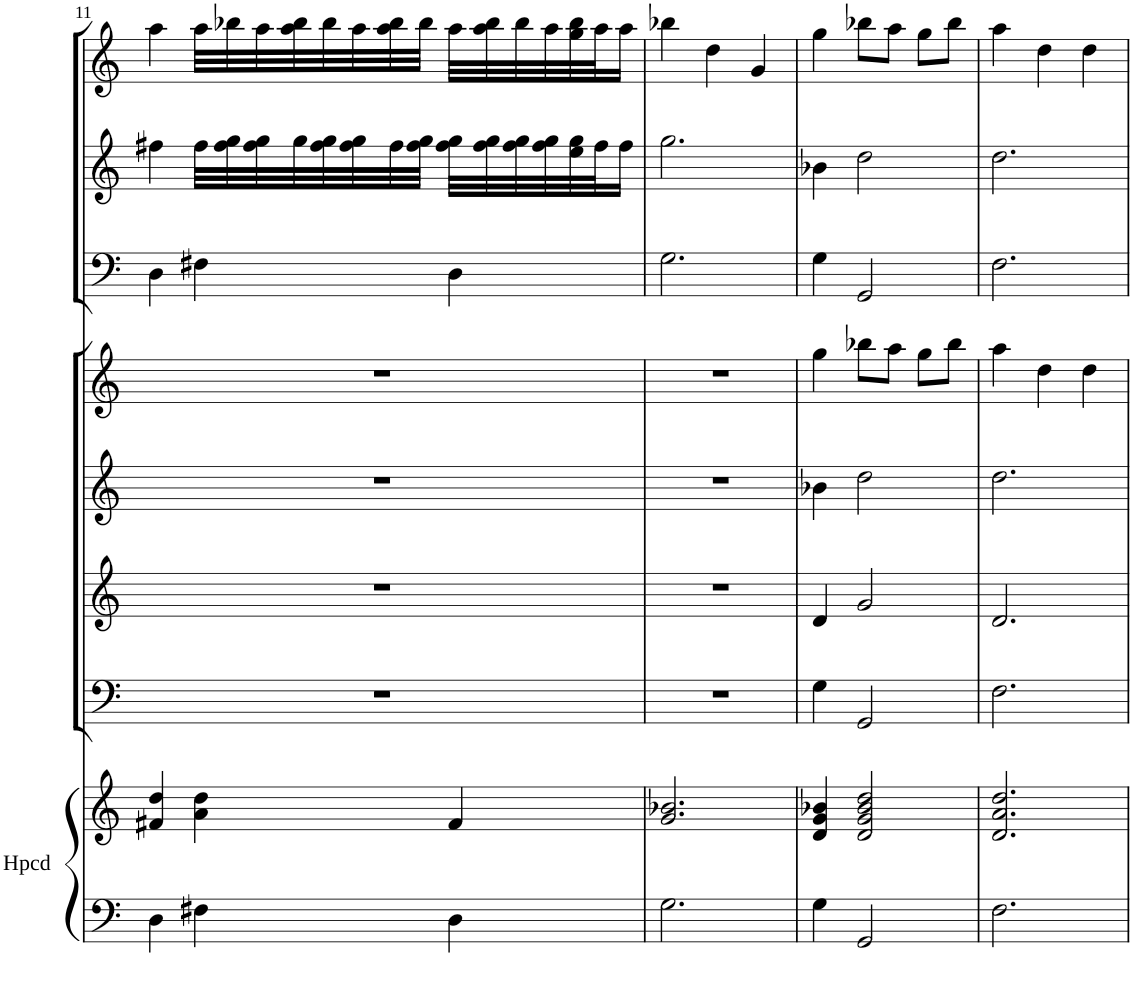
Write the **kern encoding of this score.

**kern	**kern	**kern	**kern	**kern	**kern	**kern	**kern	**kern
*part8	*part8	*part7	*part6	*part5	*part4	*part3	*part2	*part1
*staff9	*staff8	*staff7	*staff6	*staff5	*staff4	*staff3	*staff2	*staff1
*I"Harpsichord	*	*I"Double-bass	*I"Viola	*I"Violin II	*I"Violin I	*I"Cello solo	*I"Violin solo II	*I"Violin solo I
*I'Hpcd	*	*	*	*	*	*	*I'Vln	*I'Vln
!!LO:PB:g=z
*clefF4	*clefG2	*clefF4	*clefG2	*clefG2	*clefG2	*clefF4	*clefG2	*clefG2
*k[]	*k[]	*k[]	*k[]	*k[]	*k[]	*k[]	*k[]	*k[]
*M3/4	*M3/4	*M3/4	*M3/4	*M3/4	*M3/4	*M3/4	*M3/4	*M3/4
=11	=11	=11	=11	=11	=11	=11	=11	=11
4D\	4f#X/ 4dd/	2.r	2.r	2.r	2.r	4D\	4ff#X\	4aa\
4F#X\	4a\ 4dd\	.	.	.	.	4F#X\	32ff#\LLL	32aa\LLL
.	.	.	.	.	.	.	32ff#\ 32gg\	32bb-X\
.	.	.	.	.	.	.	32ff#\ 32gg\	32aa\
.	.	.	.	.	.	.	32gg\	32aa\ 32bb-\
.	.	.	.	.	.	.	32ff#\ 32gg\	32bb-\
.	.	.	.	.	.	.	32ff#\ 32gg\	32aa\
.	.	.	.	.	.	.	32ff#\	32aa\ 32bb-\
.	.	.	.	.	.	.	32ff#\ 32gg\JJJ	32bb-\JJJ
4D\	4f#/	.	.	.	.	4D\	32ff#\ 32gg\LLL	32aa\LLL
.	.	.	.	.	.	.	32ff#\ 32gg\	32aa\ 32bb-\
.	.	.	.	.	.	.	32ff#\ 32gg\	32bb-\
.	.	.	.	.	.	.	32ff#\ 32gg\	32aa\
.	.	.	.	.	.	.	32ee\ 32gg\	32gg\ 32bb-\
.	.	.	.	.	.	.	32ff#\J	32aa\J
.	.	.	.	.	.	.	16ff#\JJ	16aa\JJ
=12	=12	=12	=12	=12	=12	=12	=12	=12
2.G\	2.g/ 2.b-X/	2.r	2.r	2.r	2.r	2.G\	2.gg\	4bb-X\
.	.	.	.	.	.	.	.	4dd\
.	.	.	.	.	.	.	.	4g/
=13	=13	=13	=13	=13	=13	=13	=13	=13
4G\	4d/ 4g/ 4b-X/	4G\	4d/	4b-X\	4gg\	4G\	4b-X\	4gg\
2GG/	2d/ 2g/ 2b-/ 2dd/	2GG/	2g/	2dd\	8bb-X\L	2GG/	2dd\	8bb-X\L
.	.	.	.	.	8aa\J	.	.	8aa\J
.	.	.	.	.	8gg\L	.	.	8gg\L
.	.	.	.	.	8bb-\J	.	.	8bb-\J
=14	=14	=14	=14	=14	=14	=14	=14	=14
2.F\	2.d/ 2.a/ 2.dd/	2.F\	2.d/	2.dd\	4aa\	2.F\	2.dd\	4aa\
.	.	.	.	.	4dd\	.	.	4dd\
.	.	.	.	.	4dd\	.	.	4dd\
=	=	=	=	=	=	=	=	=
*-	*-	*-	*-	*-	*-	*-	*-	*-
